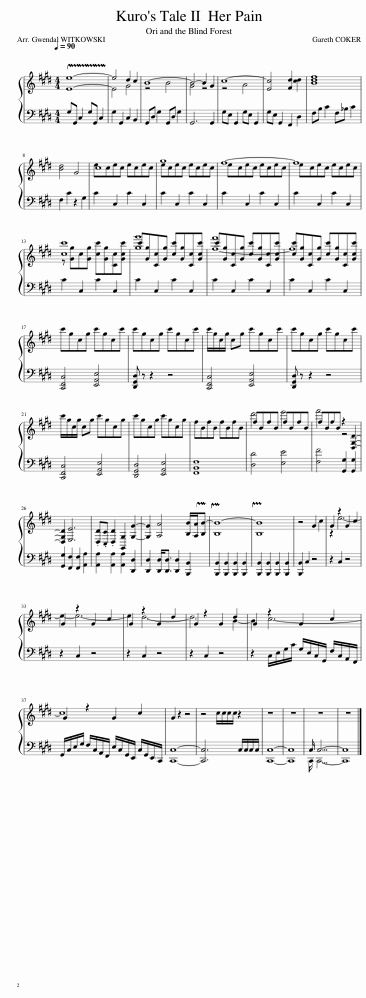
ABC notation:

X:1
%%score { ( 1 3 ) | ( 2 4 ) }
L:1/8
Q:1/4=90
M:4/4
I:linebreak $
K:E
V:1 treble
V:3 treble
V:2 bass
V:4 bass
V:1
 !trill(!T[Ee]8-!trill)! | e4 d2 c2 | B8- | B4- B2 G2 | c8- | %5
 [Ec]4 [Fd]2 [cd]2 | [Bdf]8 |$ [Bd]4 G4 | c8 | g8 | %10
 f8- | f8 |$ [cc']8 | c'[Gg][Cc][Gg] [cc'][Gg][Cc][Gcc'] | c'[Gg][Cc][Gg] [cc'][Gg][Cc][Gcc'] | %15
 [cc'][Gg][Cc][Gg] [cc'][Gg][Cc][Gcc'] |$ c'gcg c'gcc' | c'gcg c'gcc' | c'/g/c/g/ cg c'gcc' | c'gcg c'gcc' |$ %20
 c'/g/c/g/ cg c'gcg | c'gcg c'gcg | fBfB fBfB | fBfB fBfB | fBfB z2 [D,G,D]2- |$ %25
 [D,G,D]2 [E,E]6 | .[D,D].[C,C] .[D,D]2 [G,,G,]2 [G,G]2- | [G,G]2 [A,A]4 [B,B]/[A,A]/P[B,B-] | P[B,B-]8 | P[B,B]8 | %30
 z4 G2 c2 | G2 z2 G2 c2 |$ G2 z2 G2 c2 | G2 z2 G2 d2 | G2 z2 G2 d2 | %35
 G2 z2 G2 c2 |$ G2 z2 G2 c2 | G2 z2 z4 | z4 c/c/c/c/ z2 | z8 | %40
 z8 | z8 | z8 |] %43
V:2
 G,G,, C,2 G,G,, C,2 | G,2 G,,2 C,2 B,,2 | G,,D, G,2 G,,D, G,2 | G,,6 G,,2 | G,E, G,,2 G,E, G,,2 | %5
 G,E, G,,2 F,,2 D,2 | F,B, C2 F,_B, C2 |$ F,2 C2 z2 G,2 | C2 C,2 C2 C,2 | C2 C,2 C2 C,2 | %10
 C2 C,2 C2 C,2 | C2 C,2 C2 C,2 |$ C2 C,2 C2 C,2 | C2 C,2 C2 C,2 | C2 C,2 C2 C,2 | %15
 C2 C,2 C2 C,2 |$ [C,,F,,C,]4 [E,,A,,E,]4 | [D,,G,,D,] z z2 z4 | [C,,F,,C,]4 [E,,A,,E,]4 | [D,,G,,D,] z z2 z4 |$ %20
 [C,,F,,C,]4 [E,,A,,E,]4 | [D,,G,,D,]4 [E,,A,,E,]4 | [F,,B,,F,]8 | [D,D]4 [E,E]4 | [F,F]4 [G,,G,]2 [G,,G,]2 |$ %25
 [G,,G,]2 [F,,F,]2 [F,,F,]2 [A,,A,]2 | [A,,A,]2 [A,,A,]2 [A,,A,]2 [D,,D,]2 | [D,,D,]2 [D,,D,]<[D,,D,] [D,,D,]2 [B,,,B,,]2 | [B,,,B,,]2 [B,,,B,,]2 [B,,,B,,]2 [B,,,B,,]2 | [B,,,B,,]2 [B,,,B,,]2 [B,,,B,,]2 [B,,,B,,]2 | %30
 [B,,,B,,]2 C,2 z4 | z2 C,2 z4 |$ z2 C,2 z4 | z2 C,2 z4 | z2 C,2 z4 | %35
 z2 C,/E,/G,/C/ G,/E,/C,/G,,/ F,/C,/A,,/F,,/ |$ G,,/C,/E,/G,/ F,/C,/A,,/F,,/ E,/C,/G,,/E,,/ C,/G,,/E,,/C,,/ | [C,,C,]8- | [C,,C,]6 C,/C,/C,/C,/ | [C,,C,]8- | %40
 [C,,C,]8 | C,/ C,15/2- | C,8 |] %43
V:3
 x8 | E4 G4 | z4 B4 | G4 z4 | z4 A4 | %5
 x8 | x8 |$ x8 | ecec ecec | ecec ecec | %10
 ecec ecec | ecec ecec |$ z [Gg]c[Gg] [cc'][Gg][Cc][Gcc'] | [gg']8 | [f-f']8 | %15
 f8 |$ x8 | x8 | x8 | x8 |$ %20
 x8 | x8 | x8 | d'4 e'4 | f'4 z4 |$ %25
 x8 | x8 | x8 | x8 | x8 | %30
 x8 | z2 e6- |$ e2- e6- | e2 d6- | d6 B2- | %35
 B2 c6- |$ c8 | x8 | x8 | x8 | %40
 x8 | x8 | x8 |] %43
V:4
 x8 | x8 | x8 | x8 | x8 | %5
 x8 | x8 |$ x8 | x8 | x8 | %10
 x8 | x8 |$ x8 | x8 | x8 | %15
 x8 |$ x8 | x8 | x8 | x8 |$ %20
 x8 | x8 | x8 | x8 | x8 |$ %25
 x8 | x8 | x8 | x8 | x8 | %30
 x8 | x8 |$ x8 | x8 | x8 | %35
 x8 |$ x8 | x8 | x8 | x8 | %40
 x8 | C,,/ C,,15/2- | C,,8 |] %43
